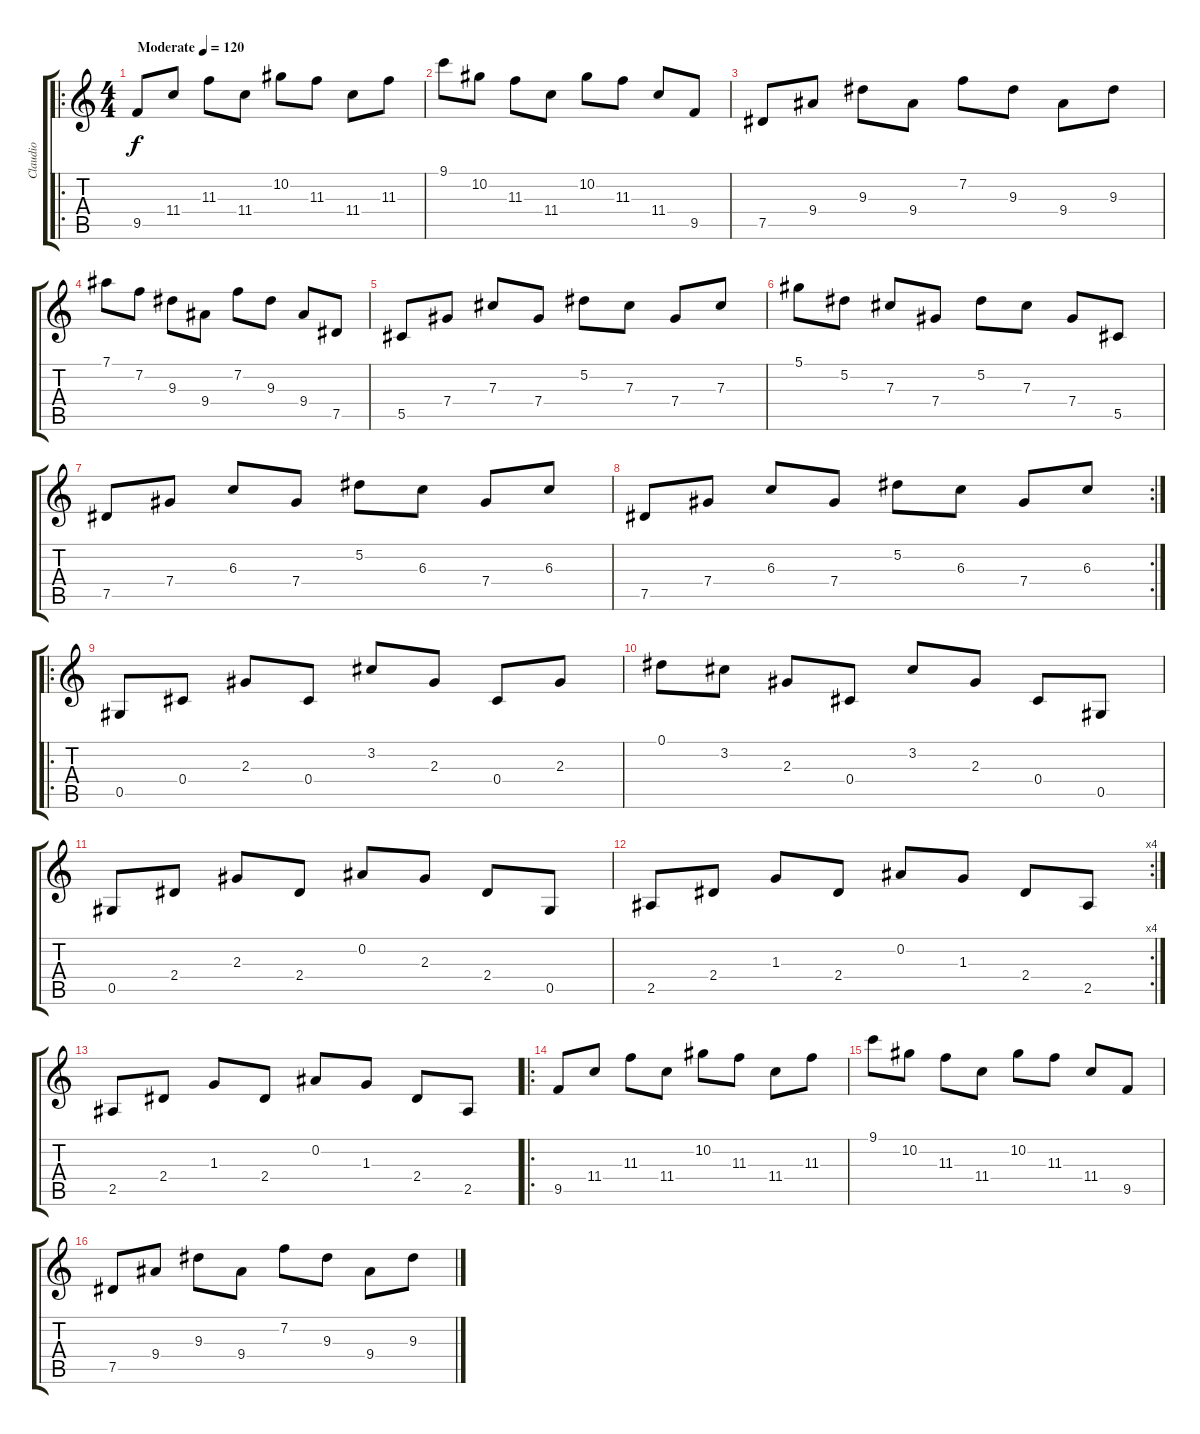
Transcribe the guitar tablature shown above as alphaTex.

\track ("Claudio" "Claudio") {instrument acousticguitarsteel}
\staff {score tabs}
\tuning (Eb4 Bb3 Gb3 Db3 Ab2 Eb2) {hide}
\ro
\ts (4 4)
\tempo (120 "Moderate")
\clef g2
\ks c
9.5.8{dy f instrument acousticguitarsteel} 11.4.8 11.3.8 11.4.8 10.2.8 11.3.8 11.4.8 11.3.8 |
9.1.8 10.2.8 11.3.8 11.4.8 10.2.8 11.3.8 11.4.8 9.5.8 |
7.5.8 9.4.8 9.3.8 9.4.8 7.2.8 9.3.8 9.4.8 9.3.8 |
7.1.8 7.2.8 9.3.8 9.4.8 7.2.8 9.3.8 9.4.8 7.5.8 |
5.5.8 7.4.8 7.3.8 7.4.8 5.2.8 7.3.8 7.4.8 7.3.8 |
5.1.8 5.2.8 7.3.8 7.4.8 5.2.8 7.3.8 7.4.8 5.5.8 |
7.5.8 7.4.8 6.3.8 7.4.8 5.2.8 6.3.8 7.4.8 6.3.8 |
\rc 2
7.5.8 7.4.8 6.3.8 7.4.8 5.2.8 6.3.8 7.4.8 6.3.8 |
\ro
0.5.8 0.4.8 2.3.8 0.4.8 3.2.8 2.3.8 0.4.8 2.3.8 |
0.1.8 3.2.8 2.3.8 0.4.8 3.2.8 2.3.8 0.4.8 0.5.8 |
0.5.8 2.4.8 2.3.8 2.4.8 0.2.8 2.3.8 2.4.8 0.5.8 |
\rc 4
2.5.8 2.4.8 1.3.8 2.4.8 0.2.8 1.3.8 2.4.8 2.5.8 |
2.5.8 2.4.8 1.3.8 2.4.8 0.2.8 1.3.8 2.4.8 2.5.8 |
\ro
9.5.8 11.4.8 11.3.8 11.4.8 10.2.8 11.3.8 11.4.8 11.3.8 |
9.1.8 10.2.8 11.3.8 11.4.8 10.2.8 11.3.8 11.4.8 9.5.8 |
7.5.8 9.4.8 9.3.8 9.4.8 7.2.8 9.3.8 9.4.8 9.3.8
